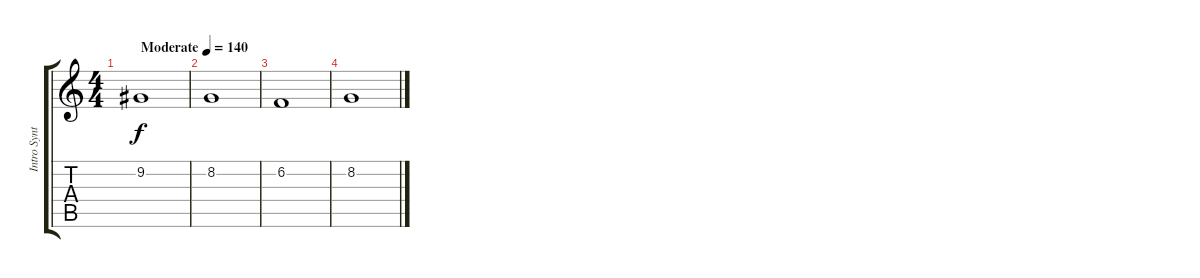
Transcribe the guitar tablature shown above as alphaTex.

\track ("Intro Synthesizer" "Intro Synt") {instrument synthvoice}
\staff {score tabs}
\tuning (E4 B3 G3 D3 A2 E2) {hide}
\ts (4 4)
\tempo (140 "Moderate")
\clef g2
\ks c
9.2.1{dy f instrument synthvoice} |
8.2.1 |
6.2.1 |
8.2.1
